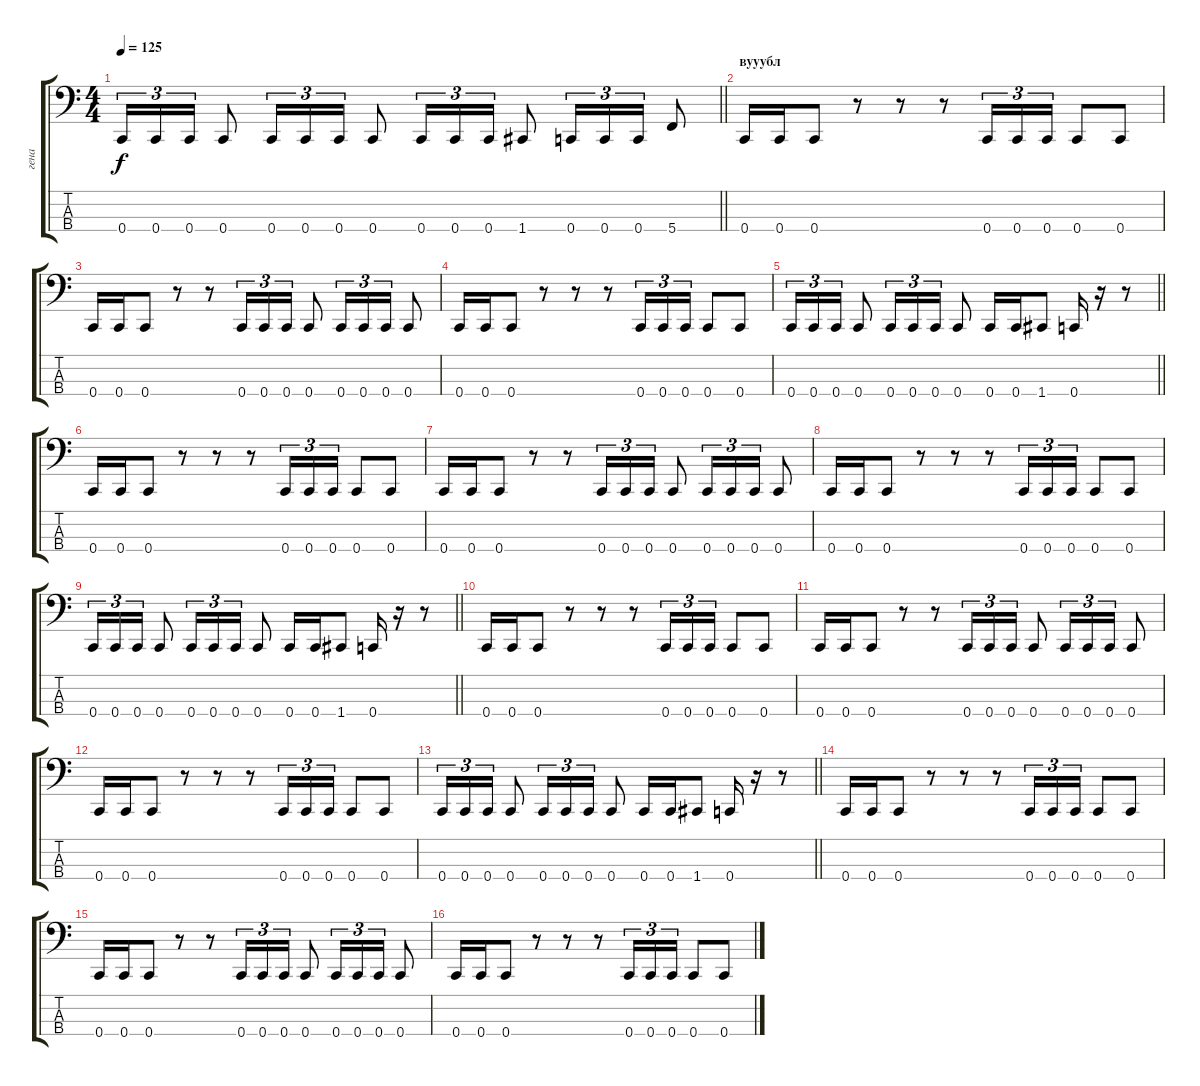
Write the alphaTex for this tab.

\track ("гена" "гена") {instrument electricbasspick}
\staff {score tabs}
\tuning (F2 C2 G1 C1) {hide}
\ts (4 4)
\tempo 125
\clef f4
\barLineRight lightlight
\ks c
0.4.16{tu (3 2) dy f} 0.4.16{tu (3 2)} 0.4.16{tu (3 2)} 0.4.8 0.4.16{tu (3 2)} 0.4.16{tu (3 2)} 0.4.16{tu (3 2)} 0.4.8 0.4.16{tu (3 2)} 0.4.16{tu (3 2)} 0.4.16{tu (3 2)} 1.4.8 0.4.16{tu (3 2)} 0.4.16{tu (3 2)} 0.4.16{tu (3 2)} 5.4.8 |
\section ("" "вууубл")
0.4.16 0.4.16 0.4.8 r.8 r.8 r.8 0.4.16{tu (3 2)} 0.4.16{tu (3 2)} 0.4.16{tu (3 2)} 0.4.8 0.4.8 |
0.4.16 0.4.16 0.4.8 r.8 r.8 0.4.16{tu (3 2)} 0.4.16{tu (3 2)} 0.4.16{tu (3 2)} 0.4.8 0.4.16{tu (3 2)} 0.4.16{tu (3 2)} 0.4.16{tu (3 2)} 0.4.8 |
0.4.16 0.4.16 0.4.8 r.8 r.8 r.8 0.4.16{tu (3 2)} 0.4.16{tu (3 2)} 0.4.16{tu (3 2)} 0.4.8 0.4.8 |
\barLineRight lightlight
0.4.16{tu (3 2)} 0.4.16{tu (3 2)} 0.4.16{tu (3 2)} 0.4.8 0.4.16{tu (3 2)} 0.4.16{tu (3 2)} 0.4.16{tu (3 2)} 0.4.8 0.4.16 0.4.16 1.4.8 0.4.16 r.16 r.8 |
0.4.16 0.4.16 0.4.8 r.8 r.8 r.8 0.4.16{tu (3 2)} 0.4.16{tu (3 2)} 0.4.16{tu (3 2)} 0.4.8 0.4.8 |
0.4.16 0.4.16 0.4.8 r.8 r.8 0.4.16{tu (3 2)} 0.4.16{tu (3 2)} 0.4.16{tu (3 2)} 0.4.8 0.4.16{tu (3 2)} 0.4.16{tu (3 2)} 0.4.16{tu (3 2)} 0.4.8 |
0.4.16 0.4.16 0.4.8 r.8 r.8 r.8 0.4.16{tu (3 2)} 0.4.16{tu (3 2)} 0.4.16{tu (3 2)} 0.4.8 0.4.8 |
\barLineRight lightlight
0.4.16{tu (3 2)} 0.4.16{tu (3 2)} 0.4.16{tu (3 2)} 0.4.8 0.4.16{tu (3 2)} 0.4.16{tu (3 2)} 0.4.16{tu (3 2)} 0.4.8 0.4.16 0.4.16 1.4.8 0.4.16 r.16 r.8 |
0.4.16 0.4.16 0.4.8 r.8 r.8 r.8 0.4.16{tu (3 2)} 0.4.16{tu (3 2)} 0.4.16{tu (3 2)} 0.4.8 0.4.8 |
0.4.16 0.4.16 0.4.8 r.8 r.8 0.4.16{tu (3 2)} 0.4.16{tu (3 2)} 0.4.16{tu (3 2)} 0.4.8 0.4.16{tu (3 2)} 0.4.16{tu (3 2)} 0.4.16{tu (3 2)} 0.4.8 |
0.4.16 0.4.16 0.4.8 r.8 r.8 r.8 0.4.16{tu (3 2)} 0.4.16{tu (3 2)} 0.4.16{tu (3 2)} 0.4.8 0.4.8 |
\barLineRight lightlight
0.4.16{tu (3 2)} 0.4.16{tu (3 2)} 0.4.16{tu (3 2)} 0.4.8 0.4.16{tu (3 2)} 0.4.16{tu (3 2)} 0.4.16{tu (3 2)} 0.4.8 0.4.16 0.4.16 1.4.8 0.4.16 r.16 r.8 |
0.4.16 0.4.16 0.4.8 r.8 r.8 r.8 0.4.16{tu (3 2)} 0.4.16{tu (3 2)} 0.4.16{tu (3 2)} 0.4.8 0.4.8 |
0.4.16 0.4.16 0.4.8 r.8 r.8 0.4.16{tu (3 2)} 0.4.16{tu (3 2)} 0.4.16{tu (3 2)} 0.4.8 0.4.16{tu (3 2)} 0.4.16{tu (3 2)} 0.4.16{tu (3 2)} 0.4.8 |
0.4.16 0.4.16 0.4.8 r.8 r.8 r.8 0.4.16{tu (3 2)} 0.4.16{tu (3 2)} 0.4.16{tu (3 2)} 0.4.8 0.4.8
